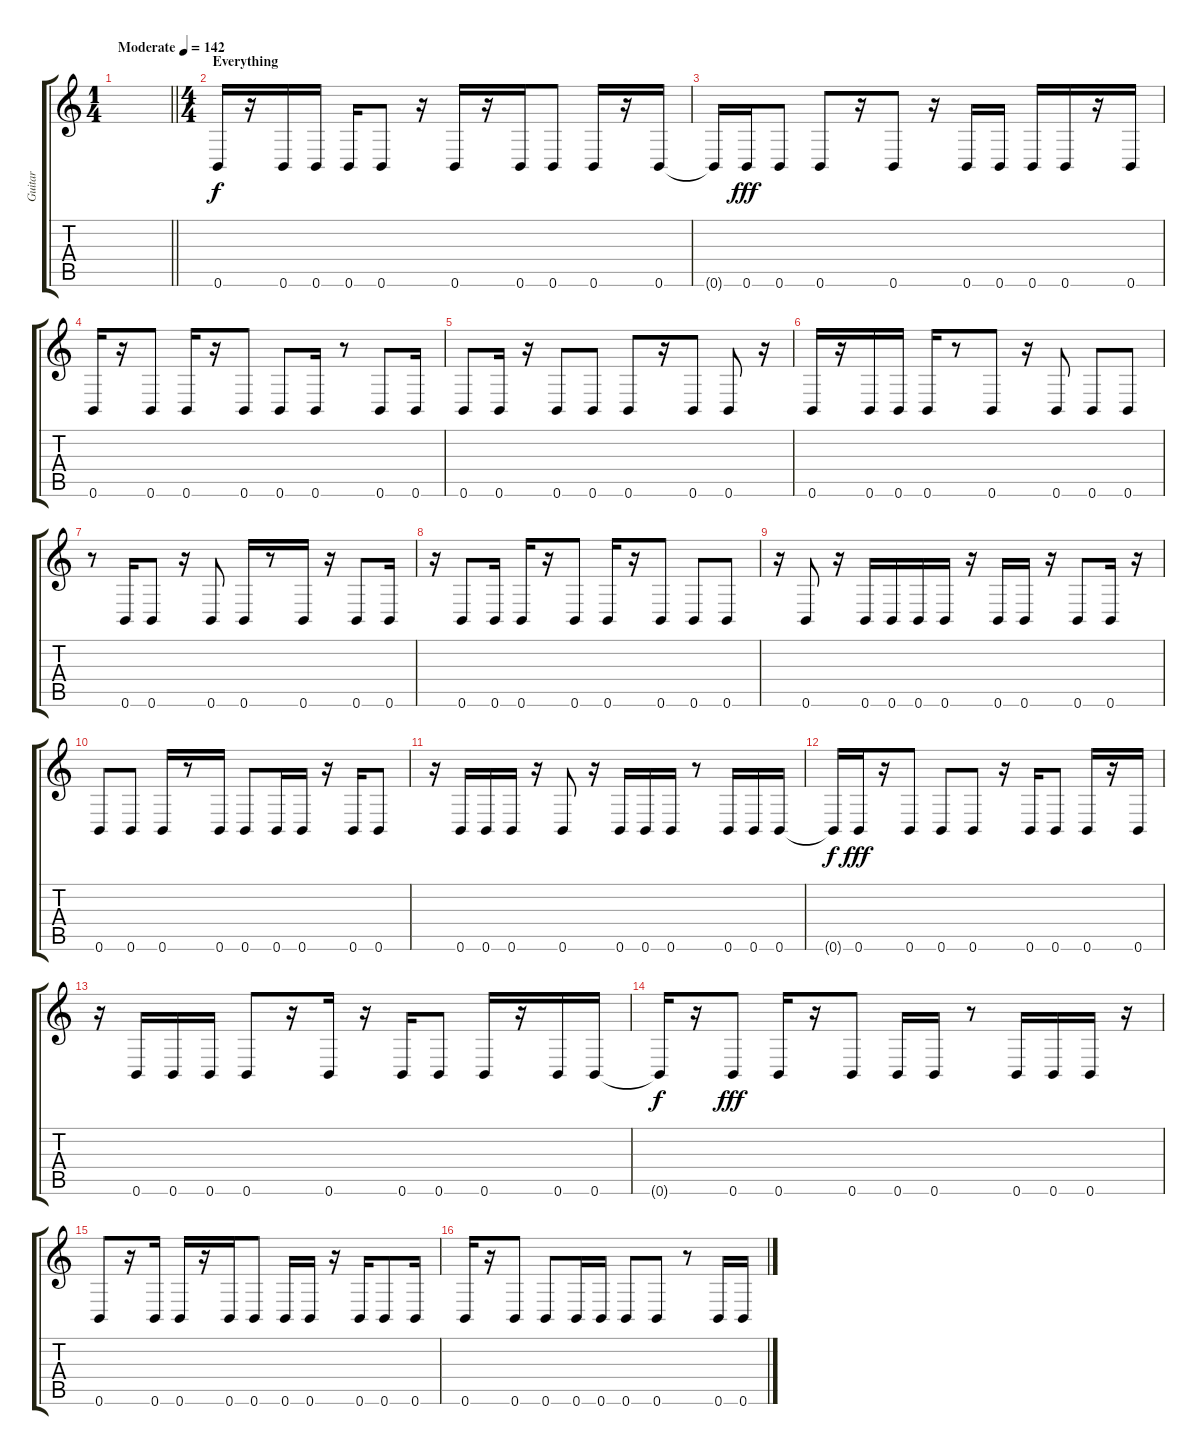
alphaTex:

\track ("Guitar" "Guitar") {instrument distortionguitar}
\staff {score tabs}
\tuning (Db4 Ab3 E3 B2 Gb2 B1) {hide}
\ts (1 4)
\tempo (142 "Moderate")
\clef g2
\barLineRight lightlight
\ks c
|
\ts (4 4)
\section ("" "Everything")
0.6.16 r.16 0.6.16 0.6.16 0.6.16 0.6.8 r.16 0.6.16 r.16 0.6.16 0.6.8 0.6.16 r.16 0.6.16 |
0.6{t}.16{dy f} 0.6.16{dy fff} 0.6.8 0.6.8 r.16 0.6.8 r.16 0.6.16 0.6.16 0.6.16 0.6.16 r.16 0.6.16 |
0.6.16 r.16 0.6.8 0.6.16 r.16 0.6.8 0.6.8 0.6.16 r.8 0.6.8 0.6.16 |
0.6.8 0.6.16 r.16 0.6.8 0.6.8 0.6.8 r.16 0.6.8 0.6.8 r.16 |
0.6.16 r.16 0.6.16 0.6.16 0.6.16 r.8 0.6.8 r.16 0.6.8 0.6.8 0.6.8 |
r.8 0.6.16 0.6.8 r.16 0.6.8 0.6.16 r.8 0.6.16 r.16 0.6.8 0.6.16 |
r.16 0.6.8 0.6.16 0.6.16 r.16 0.6.8 0.6.16 r.16 0.6.8 0.6.8 0.6.8 |
r.16 0.6.8 r.16 0.6.16 0.6.16 0.6.16 0.6.16 r.16 0.6.16 0.6.16 r.16 0.6.8 0.6.16 r.16 |
0.6.8 0.6.8 0.6.16 r.8 0.6.16 0.6.8 0.6.16 0.6.16 r.16 0.6.16 0.6.8 |
r.16 0.6.16 0.6.16 0.6.16 r.16 0.6.8 r.16 0.6.16 0.6.16 0.6.16 r.8 0.6.16 0.6.16 0.6.16 |
0.6{t}.16{dy f} 0.6.16{dy fff} r.16 0.6.8 0.6.8 0.6.8 r.16 0.6.16 0.6.8 0.6.16 r.16 0.6.16 |
r.16 0.6.16 0.6.16 0.6.16 0.6.8 r.16 0.6.16 r.16 0.6.16 0.6.8 0.6.16 r.16 0.6.16 0.6.16 |
0.6{t}.16{dy f} r.16 0.6.8{dy fff} 0.6.16 r.16 0.6.8 0.6.16 0.6.16 r.8 0.6.16 0.6.16 0.6.16 r.16 |
0.6.8 r.16 0.6.16 0.6.16 r.16 0.6.16 0.6.8 0.6.16 0.6.16 r.16 0.6.16 0.6.8 0.6.16 |
0.6.16 r.16 0.6.8 0.6.8 0.6.16 0.6.16 0.6.8 0.6.8 r.8 0.6.16 0.6.16
